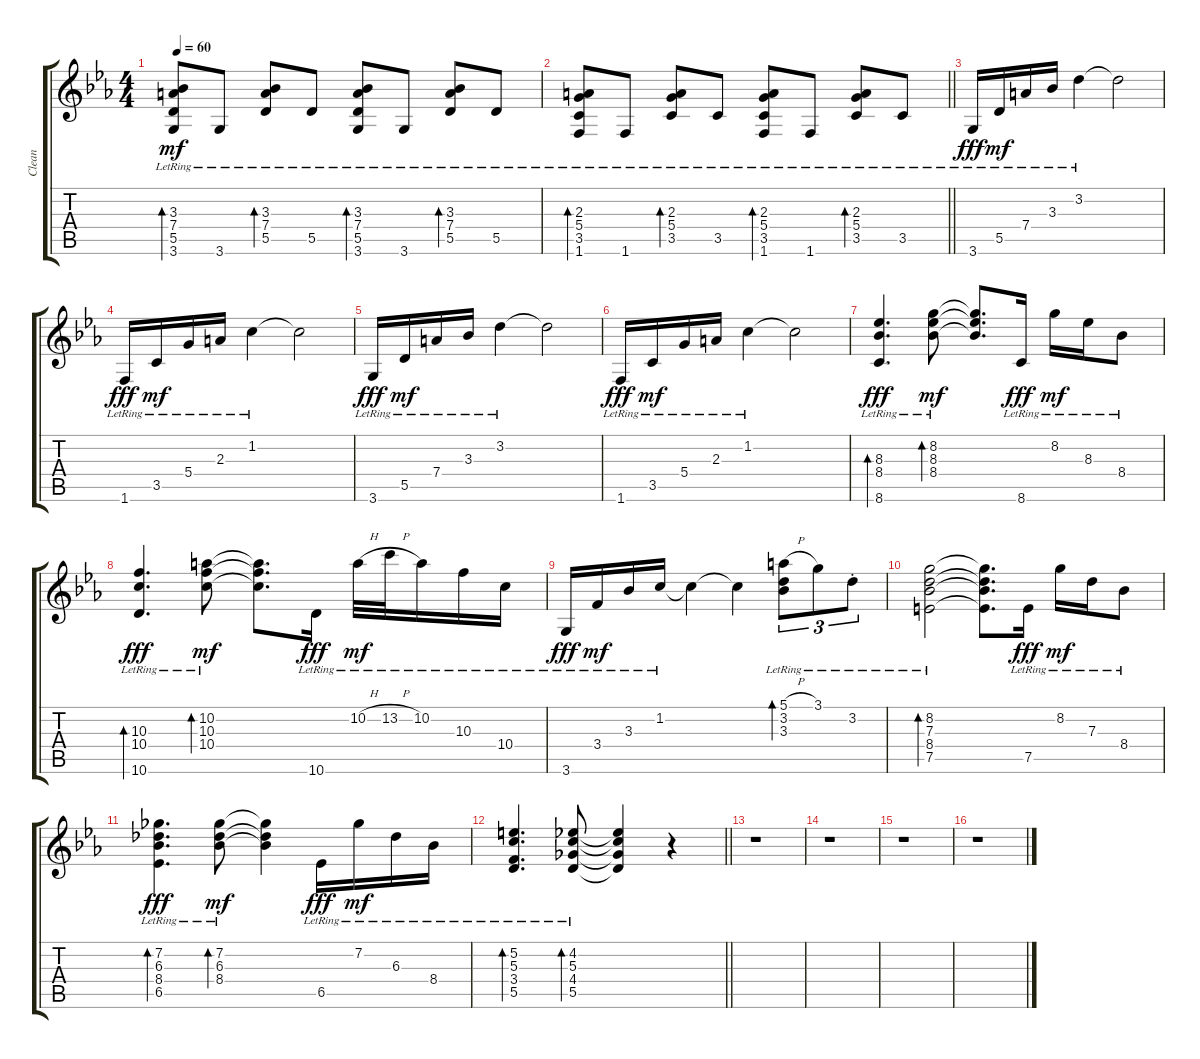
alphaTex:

\track ("Clean" "Clean") {instrument electricguitarclean}
\staff {score tabs}
\tuning (E4 B3 G3 D3 A2 E2) {hide}
\ts (4 4)
\tempo 60
\clef g2
\ks eb
(3.3{lr} 7.4{lr} 5.5{lr} 3.6{lr}).8{bd 30 dy mf} 3.6{lr}.8 (3.3{lr} 7.4{lr} 5.5{lr}).8{bd 30} 5.5{lr}.8 (3.3{lr} 7.4{lr} 5.5{lr} 3.6{lr}).8{bd 30} 3.6{lr}.8 (3.3{lr} 7.4{lr} 5.5{lr}).8{bd 30} 5.5{lr}.8 |
\barLineRight lightlight
(2.3{lr} 5.4{lr} 3.5{lr} 1.6{lr}).8{bd 30} 1.6{lr}.8 (2.3{lr} 5.4{lr} 3.5{lr}).8{bd 30} 3.5{lr}.8 (2.3{lr} 5.4{lr} 3.5{lr} 1.6{lr}).8{bd 30} 1.6{lr}.8 (2.3{lr} 5.4{lr} 3.5{lr}).8{bd 30} 3.5{lr}.8 |
3.6{lr}.16{dy fff} 5.5{lr}.16{dy mf} 7.4{lr}.16 3.3{lr}.16 3.2{lr}.4 3.2{t}.2 |
1.6{lr}.16{dy fff} 3.5{lr}.16{dy mf} 5.4{lr}.16 2.3{lr}.16 1.2{lr}.4 1.2{t}.2 |
3.6{lr}.16{dy fff} 5.5{lr}.16{dy mf} 7.4{lr}.16 3.3{lr}.16 3.2{lr}.4 3.2{t}.2 |
1.6{lr}.16{dy fff} 3.5{lr}.16{dy mf} 5.4{lr}.16 2.3{lr}.16 1.2{lr}.4 1.2{t}.2 |
(8.3{lr} 8.4{lr} 8.6{lr}).4{d bd 30 dy fff} (8.2{lr} 8.3{lr} 8.4{lr}).8{bd 30 dy mf} (8.2{t} 8.3{t} 8.4{t}).8{d} 8.6{lr}.16{dy fff} 8.2{lr}.16{dy mf} 8.3{lr}.16 8.4{lr}.8 |
(10.3{lr} 10.4{lr} 10.6{lr}).4{d bd 30 dy fff} (10.2{lr} 10.3{lr} 10.4{lr}).8{bd 30 dy mf} (10.2{t} 10.3{t} 10.4{t}).8{d} 10.6{lr}.16{dy fff} 10.2{h lr}.32{dy mf} 13.2{h lr}.32 10.2{lr}.16 10.3{lr}.16 10.4{lr}.16 |
3.6{lr}.16{dy fff} 3.4{lr}.16{dy mf} 3.3{lr}.16 1.2{lr}.16 1.2{t}.4 1.2{t}.4 (5.1{h lr} 3.2{lr} 3.3{lr}).8{tu (3 2) bd 30} 3.1{lr}.8{tu (3 2)} 3.2{st lr}.8{tu (3 2)} |
(8.2{lr} 7.3{lr} 8.4{lr} 7.5{lr}).2{bd 30} (8.2{t} 7.3{t} 8.4{t} 7.5{t}).8{d} 7.5{lr}.16{dy fff} 8.2{lr}.16{dy mf} 7.3{lr}.16 8.4{lr}.8 |
(7.2{lr} 6.3{lr} 8.4{lr} 6.5{lr}).4{d bd 30 dy fff} (7.2{lr} 6.3{lr} 8.4{lr}).8{bd 30 dy mf} (7.2{t} 6.3{t} 8.4{t}).4 6.5{lr}.16{dy fff} 7.2{lr}.16{dy mf} 6.3{lr}.16 8.4{lr}.16 |
\barLineRight lightlight
(5.2{lr} 5.3{lr} 3.4{lr} 5.5{lr}).4{d bd 30} (4.2{lr} 5.3{lr} 4.4{lr} 5.5{lr}).8{bd 30} (4.2{t} 5.3{t} 4.4{t} 5.5{t}).4 r.4 |
r.1 |
r.1 |
r.1 |
r.1
